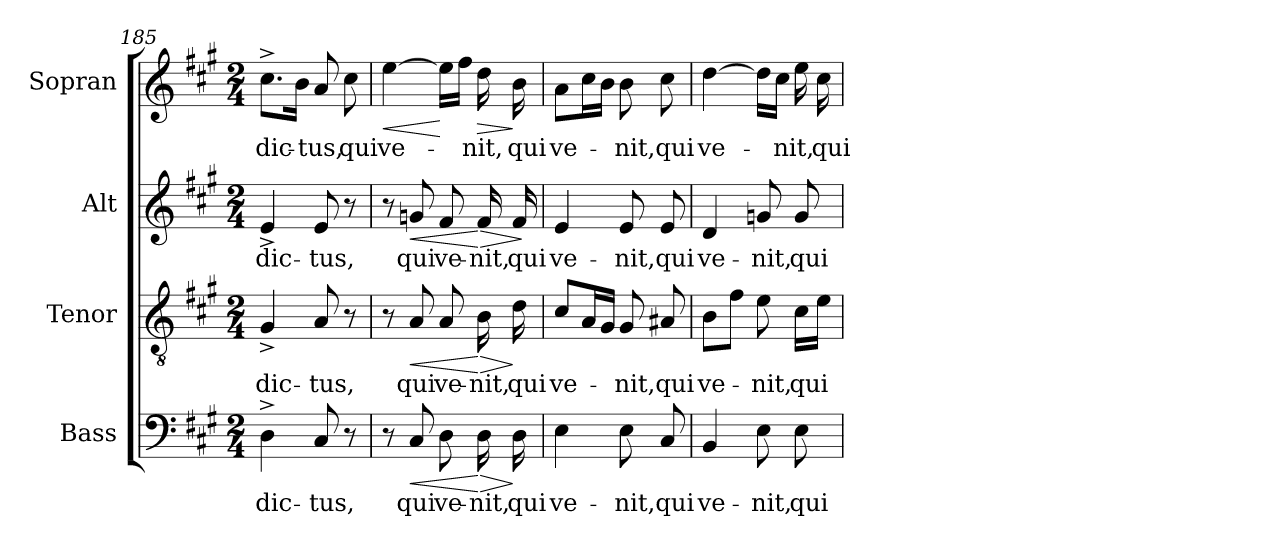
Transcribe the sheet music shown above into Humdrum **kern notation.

**kern	**text	**dynam	**kern	**text	**dynam	**kern	**text	**dynam	**kern	**text	**dynam
*part4	*part4	*part4	*part3	*part3	*part3	*part2	*part2	*part2	*part1	*part1	*part1
*staff4	*staff4	*staff4	*staff3	*staff3	*staff3	*staff2	*staff2	*staff2	*staff1	*staff1	*staff1
*I"Bass	*	*	*I"Tenor	*	*	*I"Alt	*	*	*I"Sopran	*	*
*I'B.	*	*	*I'T.	*	*	*I'A.	*	*	*I'S.	*	*
*clefF4	*	*	*clefGv2	*	*	*clefG2	*	*	*clefG2	*	*
*k[f#c#g#]	*	*	*k[f#c#g#]	*	*	*k[f#c#g#]	*	*	*k[f#c#g#]	*	*
*A:	*	*	*A:	*	*	*A:	*	*	*A:	*	*
*M2/4	*	*	*M2/4	*	*	*M2/4	*	*	*M2/4	*	*
=185	=185	=185	=185	=185	=185	=185	=185	=185	=185	=185	=185
!	!LO:LY:b	!	!	!LO:LY:b	!	!	!LO:LY:b	!	!	!LO:LY:b	!
4D^>\	-dic-	.	4G#^>/	-dic-	.	4e^>/	-dic-	.	8.cc#^>\L	-dic-	.
.	.	.	.	.	.	.	.	.	16b\Jk	.	.
!	!LO:LY:b	!	!	!LO:LY:b	!	!	!LO:LY:b	!	!	!LO:LY:b	!
8C#/	-tus,	.	8A/	-tus,	.	8e/	-tus,	.	8a/	-tus,	.
!	!	!	!	!	!	!	!	!	!	!LO:LY:b	!
8r	.	.	8r	.	.	8r	.	.	8cc#\	qui	.
=186	=186	=186	=186	=186	=186	=186	=186	=186	=186	=186	=186
!	!	!	!	!	!	!	!	!	!	!LO:LY:b	!LO:HP:b
8r	.	.	8r	.	.	8r	.	.	[4ee\	ve-	<
!	!LO:LY:b	!LO:HP:b	!	!LO:LY:b	!LO:HP:b	!	!LO:LY:b	!LO:HP:b	!	!	!
8C#/	qui	<	8A/	qui	<	8gn/	qui	<	.	.	.
!	!LO:LY:b	!	!	!LO:LY:b	!	!	!LO:LY:b	!	!	!	!
8D\	ve-	.	8A/	ve-	.	8f#/	ve-	.	16ee\LL]	.	[
.	.	.	.	.	.	.	.	.	16ff#\JJ	.	.
!	!LO:LY:b	!LO:HP:n=1:b	!	!LO:LY:b	!LO:HP:n=1:b	!	!LO:LY:b	!LO:HP:n=1:b	!	!LO:LY:b	!LO:HP:b
16D\	-nit,	[ >	16B\	-nit,	[ >	16f#/	-nit,	[ >	16dd\	-nit,	>
!	!LO:LY:b	!	!	!LO:LY:b	!	!	!LO:LY:b	!	!	!LO:LY:b	!
16D\	qui	]	16d\	qui	]	16f#/	qui	.	16b\	qui	]
.	.	.	.	.	.	.	.	]	.	.	.
=187	=187	=187	=187	=187	=187	=187	=187	=187	=187	=187	=187
!	!LO:LY:b	!	!	!LO:LY:b	!	!	!LO:LY:b	!	!	!LO:LY:b	!
4E\	ve-	.	8c#/L	ve-	.	4e/	ve-	.	8a\L	ve-	.
.	.	.	16A/L	.	.	.	.	.	16cc#\L	.	.
.	.	.	16G#/JJ	.	.	.	.	.	16b\JJ	.	.
!	!LO:LY:b	!	!	!LO:LY:b	!	!	!LO:LY:b	!	!	!LO:LY:b	!
8E\	-nit,	.	8G#/	-nit,	.	8e/	-nit,	.	8b\	-nit,	.
!	!LO:LY:b	!	!	!LO:LY:b	!	!	!LO:LY:b	!	!	!LO:LY:b	!
8C#/	qui	.	8A#X/	qui	.	8e/	qui	.	8cc#\	qui	.
=188	=188	=188	=188	=188	=188	=188	=188	=188	=188	=188	=188
!	!LO:LY:b	!	!	!LO:LY:b	!	!	!LO:LY:b	!	!	!LO:LY:b	!
4BB/	ve-	.	8B\L	ve-	.	4d/	ve-	.	[4dd\	ve-	.
.	.	.	8f#\J	.	.	.	.	.	.	.	.
!	!LO:LY:b	!	!	!LO:LY:b	!	!	!LO:LY:b	!	!	!	!
8E\	-nit,	.	8e\	-nit,	.	8gn/	-nit,	.	16dd\LL]	.	.
.	.	.	.	.	.	.	.	.	16cc#\JJ	.	.
!	!LO:LY:b	!	!	!LO:LY:b	!	!	!LO:LY:b	!	!	!LO:LY:b	!
8E\	qui	.	16c#\LL	qui	.	8g/	qui	.	16ee\	-nit,	.
!	!	!	!	!	!	!	!	!	!	!LO:LY:b	!
.	.	.	16e\JJ	.	.	.	.	.	16cc#\	qui	.
=	=	=	=	=	=	=	=	=	=	=	=
*-	*-	*-	*-	*-	*-	*-	*-	*-	*-	*-	*-
